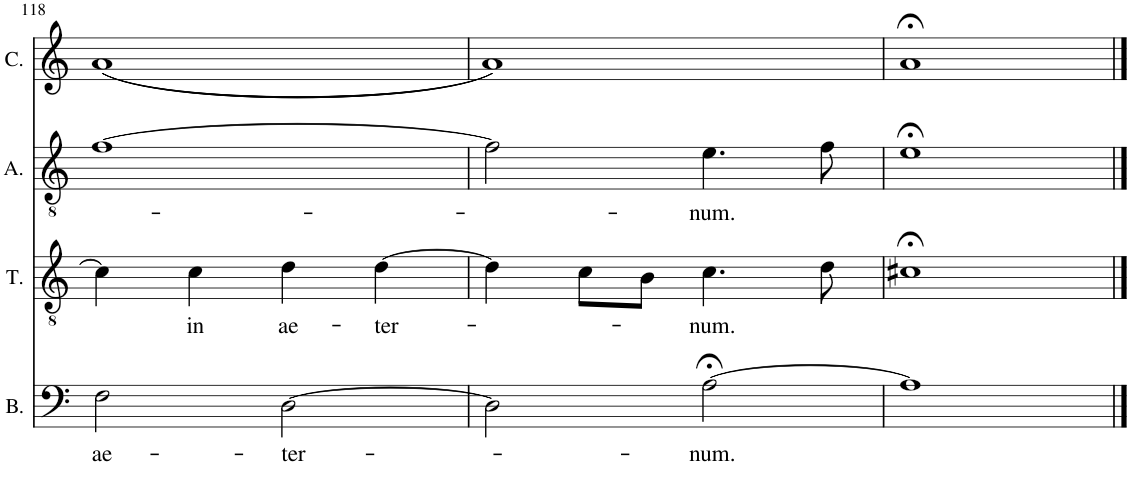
**kern	**text	**kern	**text	**kern	**text	**kern
*part4	*part4	*part3	*part3	*part2	*part2	*part1
*staff4	*staff4	*staff3	*staff3	*staff2	*staff2	*staff1
*I"Bass	*	*I"Tenor	*	*I"Altus	*	*I"Cantus
*I'B.	*	*I'T.	*	*I'A.	*	*I'C.
!!LO:PB:g=z
*clefF4	*	*clefGv2	*	*clefGv2	*	*clefG2
*k[]	*	*k[]	*	*k[]	*	*k[]
*M2/2	*	*M2/2	*	*M2/2	*	*M2/2
*met(c|)	*	*met(c|)	*	*met(c|)	*	*met(c|)
=118	=118	=118	=118	=118	=118	=118
!	!LO:LY:b	!	!	!	!	!
2F\	ae-	4c\]	.	[1f	.	((1a
!	!	!	!LO:LY:b	!	!	!
.	.	4c\	in	.	.	.
!	!LO:LY:b	!	!LO:LY:b	!	!	!
[2D\	-ter-	4d\	ae-	.	.	.
!	!	!	!LO:LY:b	!	!	!
.	.	[4d\	-ter-	.	.	.
=119	=119	=119	=119	=119	=119	=119
2D\]	.	4d\]	.	2f\]	.	1a))
.	.	8c\L	.	.	.	.
.	.	8B\J	.	.	.	.
!	!LO:LY:b	!	!LO:LY:b	!	!LO:LY:b	!
[2A;<\	-num.	4.c\	-num.	4.e\	-num.	.
.	.	8d\	.	8f\	.	.
=120	=120	=120	=120	=120	=120	=120
1A]	.	1c#X;<	.	1e;<	.	1a;<
==	==	==	==	==	==	==
*-	*-	*-	*-	*-	*-	*-
